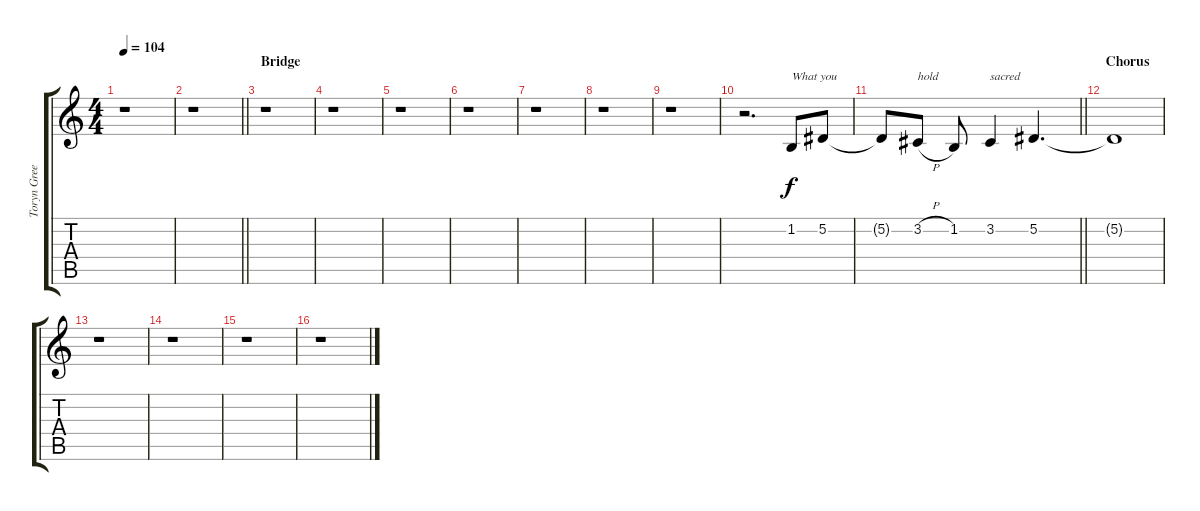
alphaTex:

\track ("Toryn Green (Vocals)" "Toryn Gree") {instrument violin}
\staff {score tabs}
\tuning (Eb4 Bb3 Gb3 Db3 Ab2 Db2) {hide}
\ts (4 4)
\tempo 104
\clef g2
\ks c
r.1{dy f} |
\barLineRight lightlight
r.1 |
\section ("" "Bridge")
r.1 |
r.1 |
r.1 |
r.1 |
r.1 |
r.1 |
r.1 |
r.2{d} 1.2.8{txt "What you"} 5.2.8 |
\barLineRight lightlight
5.2{t}.8 3.2{h}.8{txt "hold"} 1.2.8 3.2.4{txt "sacred"} 5.2.4{d} |
\section ("" "Chorus")
5.2{t}.1{volume 0} |
r.1 |
r.1 |
r.1 |
r.1
